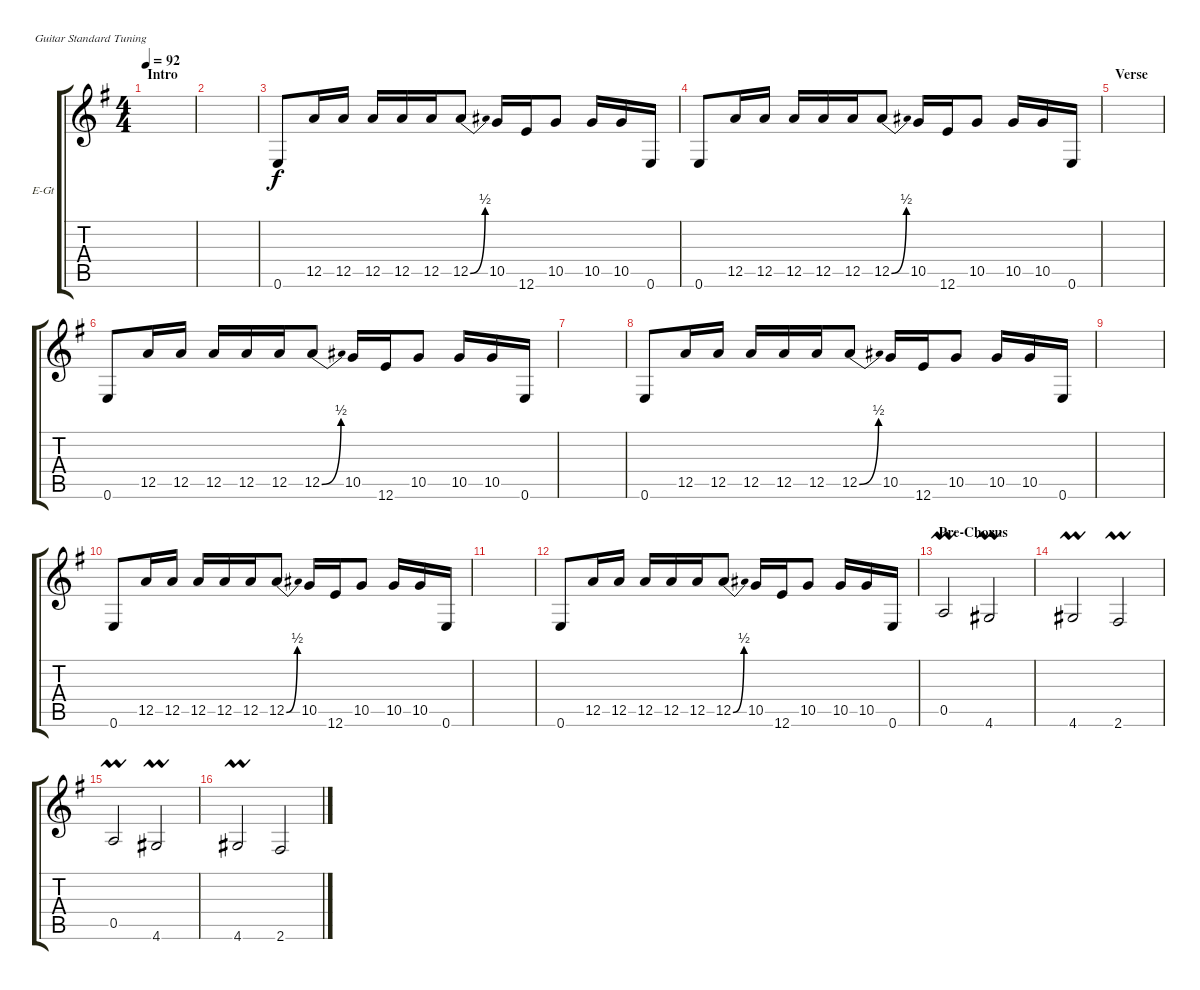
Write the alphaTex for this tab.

\defaultSystemsLayout 4
\bracketExtendMode groupsimilarinstruments
\firstSystemTrackNameOrientation horizontal
\otherSystemsTrackNameOrientation horizontal
\track ("Electric Guitar" "E-Gt") {instrument distortionguitar}
\staff {score tabs}
\tuning (E4 B3 G3 D3 A2 E2)
\ts (4 4)
\section ("" "Intro")
\tempo 92
\clef g2
\scale
0.513944
\ks g
|
\scale
0.243028 |
\scale
0.243028 0.6.8 12.5.16 12.5.16 12.5.16 12.5.16 12.5.16 12.5{be (bend 0 0 15 2)}.8 10.5.16 12.6.16 10.5.8 10.5.16 10.5.16 0.6.16 |
\scale
0.333333 0.6.8 12.5.16 12.5.16 12.5.16 12.5.16 12.5.16 12.5{be (bend 0 0 15 2)}.8 10.5.16 12.6.16 10.5.8 10.5.16 10.5.16 0.6.16 |
\section ("" "Verse")
\scale
0.333333 |
\scale
0.333333 0.6.8 12.5.16 12.5.16 12.5.16 12.5.16 12.5.16 12.5{be (bend 0 0 15 2)}.8 10.5.16 12.6.16 10.5.8 10.5.16 10.5.16 0.6.16 |
\scale
0.333333 |
\scale
0.333333 0.6.8 12.5.16 12.5.16 12.5.16 12.5.16 12.5.16 12.5{be (bend 0 0 15 2)}.8 10.5.16 12.6.16 10.5.8 10.5.16 10.5.16 0.6.16 |
\scale
0.333333 |
\scale
0.333333 0.6.8 12.5.16 12.5.16 12.5.16 12.5.16 12.5.16 12.5{be (bend 0 0 15 2)}.8 10.5.16 12.6.16 10.5.8 10.5.16 10.5.16 0.6.16 |
\scale
0.333333 |
\scale
0.333333 0.6.8 12.5.16 12.5.16 12.5.16 12.5.16 12.5.16 12.5{be (bend 0 0 15 2)}.8 10.5.16 12.6.16 10.5.8 10.5.16 10.5.16 0.6.16 |
\section ("" "Pre-Chorus")
\scale
0.333333 0.5{umordent}.2 4.6{umordent}.2 |
\scale
0.333333 4.6{umordent}.2 2.6{umordent}.2 |
\scale
0.333333 0.5{umordent}.2 4.6{umordent}.2 |
\scale
0.312821 4.6{umordent}.2 2.6.2
